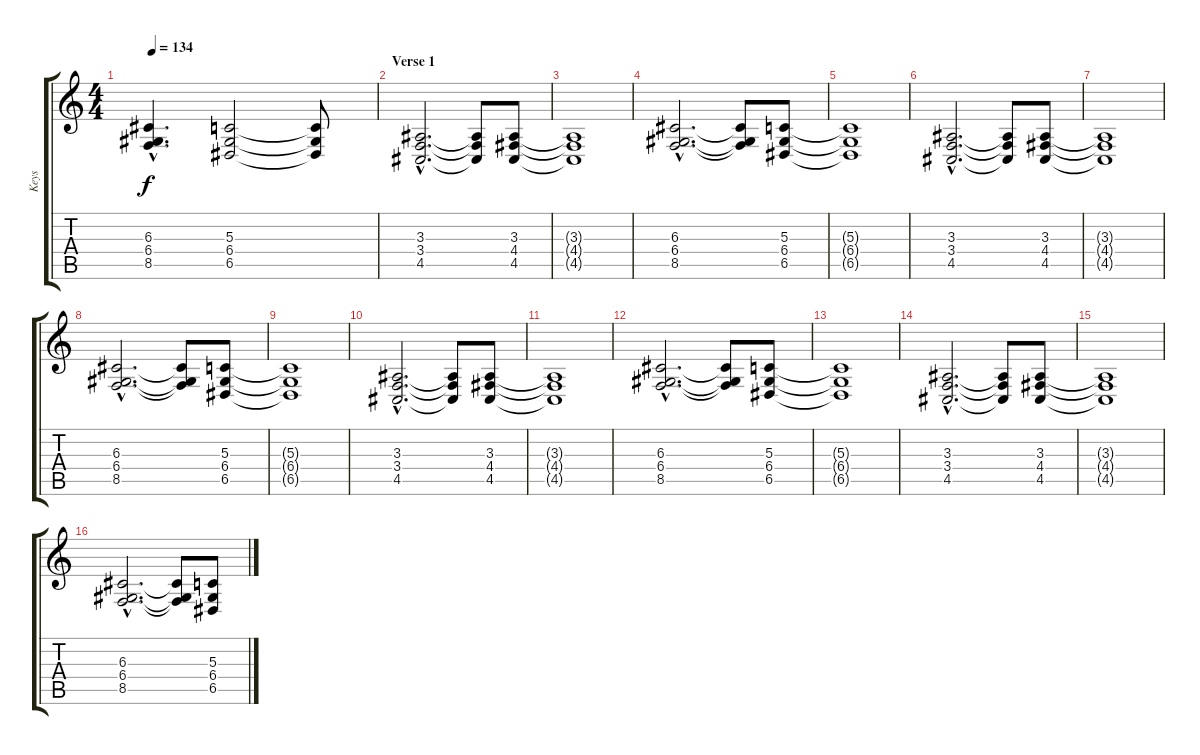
\track ("Keys" "Keys") {instrument synthstrings1}
\staff {score tabs}
\tuning (E4 B3 G3 D3 A2 E2) {hide}
\ts (4 4)
\tempo 134
\clef g2
\ks c
(6.3{hac} 6.4{hac} 8.5{hac}).4{d dy f} (5.3 6.4 6.5).2 (5.3{t} 6.4{t} 6.5{t}).8 |
\section ("" "Verse 1")
(3.3{hac} 3.4{hac} 4.5{hac}).2{d} (3.3{t} 3.4{t} 4.5{t}).8 (3.3 4.4 4.5).8 |
(3.3{t} 4.4{t} 4.5{t}).1 |
(6.3{hac} 6.4{hac} 8.5{hac}).2{d} (6.3{t} 6.4{t} 8.5{t}).8 (5.3 6.4 6.5).8 |
(5.3{t} 6.4{t} 6.5{t}).1 |
(3.3{hac} 3.4{hac} 4.5{hac}).2{d} (3.3{t} 3.4{t} 4.5{t}).8 (3.3 4.4 4.5).8 |
(3.3{t} 4.4{t} 4.5{t}).1 |
(6.3{hac} 6.4{hac} 8.5{hac}).2{d} (6.3{t} 6.4{t} 8.5{t}).8 (5.3 6.4 6.5).8 |
(5.3{t} 6.4{t} 6.5{t}).1 |
(3.3{hac} 3.4{hac} 4.5{hac}).2{d} (3.3{t} 3.4{t} 4.5{t}).8 (3.3 4.4 4.5).8 |
(3.3{t} 4.4{t} 4.5{t}).1 |
(6.3{hac} 6.4{hac} 8.5{hac}).2{d} (6.3{t} 6.4{t} 8.5{t}).8 (5.3 6.4 6.5).8 |
(5.3{t} 6.4{t} 6.5{t}).1 |
(3.3{hac} 3.4{hac} 4.5{hac}).2{d} (3.3{t} 3.4{t} 4.5{t}).8 (3.3 4.4 4.5).8 |
(3.3{t} 4.4{t} 4.5{t}).1 |
(6.3{hac} 6.4{hac} 8.5{hac}).2{d} (6.3{t} 6.4{t} 8.5{t}).8 (5.3 6.4 6.5).8
